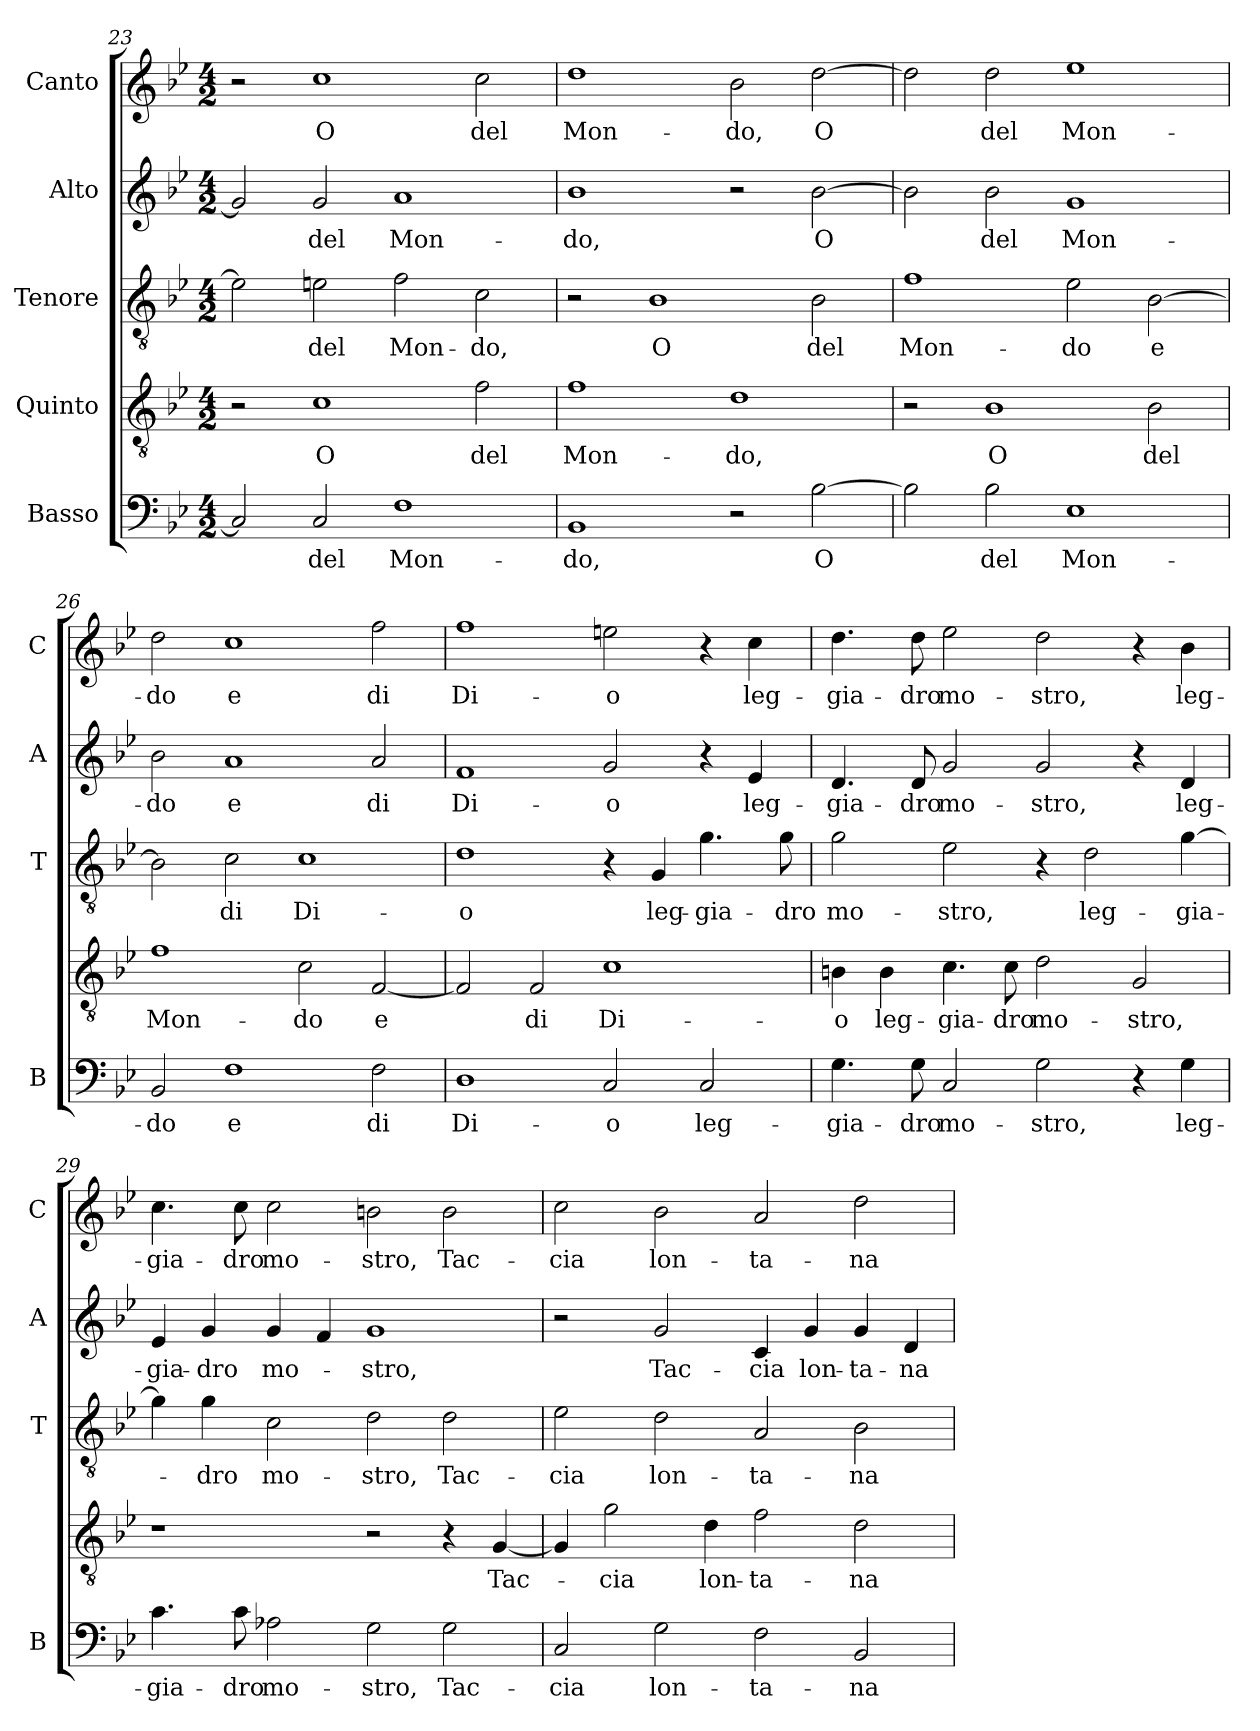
**kern	**text	**kern	**text	**kern	**text	**kern	**text	**kern	**text
*part5	*part5	*part4	*part4	*part3	*part3	*part2	*part2	*part1	*part1
*staff5	*staff5	*staff4	*staff4	*staff3	*staff3	*staff2	*staff2	*staff1	*staff1
*I"Basso	*	*I"Quinto	*	*I"Tenore	*	*I"Alto	*	*I"Canto	*
*I'B	*	*	*	*I'T	*	*I'A	*	*I'C	*
*clefF4	*	*clefGv2	*	*clefGv2	*	*clefG2	*	*clefG2	*
*k[b-e-]	*	*k[b-e-]	*	*k[b-e-]	*	*k[b-e-]	*	*k[b-e-]	*
*B-:	*	*B-:	*	*B-:	*	*B-:	*	*B-:	*
*M4/2	*	*M4/2	*	*M4/2	*	*M4/2	*	*M4/2	*
=23	=23	=23	=23	=23	=23	=23	=23	=23	=23
2C/]	.	2r	.	2e\]	.	2g/]	.	2r	.
!	!LO:LY:b	!	!LO:LY:b	!	!LO:LY:b	!	!LO:LY:b	!	!LO:LY:b
2C/	del	1c	O	2en\	del	2g/	del	1cc	O
!	!LO:LY:b	!	!	!	!LO:LY:b	!	!LO:LY:b	!	!
1F	Mon-	.	.	2f\	Mon-	1a	Mon-	.	.
!	!	!	!LO:LY:b	!	!LO:LY:b	!	!	!	!LO:LY:b
.	.	2f\	del	2c\	-do,	.	.	2cc\	del
=24	=24	=24	=24	=24	=24	=24	=24	=24	=24
!	!LO:LY:b	!	!LO:LY:b	!	!	!	!LO:LY:b	!	!LO:LY:b
1BB-	-do,	1f	Mon-	2r	.	1b-	-do,	1dd	Mon-
!	!	!	!	!	!LO:LY:b	!	!	!	!
.	.	.	.	1B-	O	.	.	.	.
!	!	!	!LO:LY:b	!	!	!	!	!	!LO:LY:b
2r	.	1d	-do,	.	.	2r	.	2b-\	-do,
!	!LO:LY:b	!	!	!	!LO:LY:b	!	!LO:LY:b	!	!LO:LY:b
[2B-\	O	.	.	2B-\	del	[2b-\	O	[2dd\	O
!!LO:PB:g=z
=25	=25	=25	=25	=25	=25	=25	=25	=25	=25
!	!	!	!	!	!LO:LY:b	!	!	!	!
2B-\]	.	2r	.	1f	Mon-	2b-\]	.	2dd\]	.
!	!LO:LY:b	!	!LO:LY:b	!	!	!	!LO:LY:b	!	!LO:LY:b
2B-\	del	1B-	O	.	.	2b-\	del	2dd\	del
!	!LO:LY:b	!	!	!	!LO:LY:b	!	!LO:LY:b	!	!LO:LY:b
1E-	Mon-	.	.	2e-\	-do	1g	Mon-	1ee-	Mon-
!	!	!	!LO:LY:b	!	!LO:LY:b	!	!	!	!
.	.	2B-\	del	[2B-\	e	.	.	.	.
=26	=26	=26	=26	=26	=26	=26	=26	=26	=26
!	!LO:LY:b	!	!LO:LY:b	!	!	!	!LO:LY:b	!	!LO:LY:b
2BB-/	-do	1f	Mon-	2B-\]	.	2b-\	-do	2dd\	-do
!	!LO:LY:b	!	!	!	!LO:LY:b	!	!LO:LY:b	!	!LO:LY:b
1F	e	.	.	2c\	di	1a	e	1cc	e
!	!	!	!LO:LY:b	!	!LO:LY:b	!	!	!	!
.	.	2c\	-do	1c	Di-	.	.	.	.
!	!LO:LY:b	!	!LO:LY:b	!	!	!	!LO:LY:b	!	!LO:LY:b
2F\	di	[2F/	e	.	.	2a/	di	2ff\	di
=27	=27	=27	=27	=27	=27	=27	=27	=27	=27
!	!LO:LY:b	!	!	!	!LO:LY:b	!	!LO:LY:b	!	!LO:LY:b
1D	Di-	2F/]	.	1d	-o	1f	Di-	1ff	Di-
!	!	!	!LO:LY:b	!	!	!	!	!	!
.	.	2F/	di	.	.	.	.	.	.
!	!LO:LY:b	!	!LO:LY:b	!	!	!	!LO:LY:b	!	!LO:LY:b
2C/	-o	1c	Di-	4r	.	2g/	-o	2een\	-o
!	!	!	!	!	!LO:LY:b	!	!	!	!
.	.	.	.	4G/	leg-	.	.	.	.
!	!LO:LY:b	!	!	!	!LO:LY:b	!	!	!	!
2C/	leg-	.	.	4.g\	-gia-	4r	.	4r	.
!	!	!	!	!	!	!	!LO:LY:b	!	!LO:LY:b
.	.	.	.	.	.	4e-/	leg-	4cc\	leg-
!	!	!	!	!	!LO:LY:b	!	!	!	!
.	.	.	.	8g\	-dro	.	.	.	.
=28	=28	=28	=28	=28	=28	=28	=28	=28	=28
!	!LO:LY:b	!	!LO:LY:b	!	!LO:LY:b	!	!LO:LY:b	!	!LO:LY:b
4.G\	-gia-	4Bn\	-o	2g\	mo-	4.d/	-gia-	4.dd\	-gia-
!	!	!	!LO:LY:b	!	!	!	!	!	!
.	.	4B\	leg-	.	.	.	.	.	.
!	!LO:LY:b	!	!	!	!	!	!LO:LY:b	!	!LO:LY:b
8G\	-dro	.	.	.	.	8d/	-dro	8dd\	-dro
!	!LO:LY:b	!	!LO:LY:b	!	!LO:LY:b	!	!LO:LY:b	!	!LO:LY:b
2C/	mo-	4.c\	-gia-	2e-\	-stro,	2g/	mo-	2ee-\	mo-
!	!	!	!LO:LY:b	!	!	!	!	!	!
.	.	8c\	-dro	.	.	.	.	.	.
!	!LO:LY:b	!	!LO:LY:b	!	!	!	!LO:LY:b	!	!LO:LY:b
2G\	-stro,	2d\	mo-	4r	.	2g/	-stro,	2dd\	-stro,
!	!	!	!	!	!LO:LY:b	!	!	!	!
.	.	.	.	2d\	leg-	.	.	.	.
!	!	!	!LO:LY:b	!	!	!	!	!	!
4r	.	2G/	-stro,	.	.	4r	.	4r	.
!	!LO:LY:b	!	!	!	!LO:LY:b	!	!LO:LY:b	!	!LO:LY:b
4G\	leg-	.	.	[4g\	-gia-	4d/	leg-	4b-\	leg-
!!LO:LB:g=z
=29	=29	=29	=29	=29	=29	=29	=29	=29	=29
!	!LO:LY:b	!	!	!	!	!	!LO:LY:b	!	!LO:LY:b
4.c\	-gia-	1r	.	4g\]	.	4e-/	-gia-	4.cc\	-gia-
!	!	!	!	!	!LO:LY:b	!	!LO:LY:b	!	!
.	.	.	.	4g\	-dro	4g/	-dro	.	.
!	!LO:LY:b	!	!	!	!	!	!	!	!LO:LY:b
8c\	-dro	.	.	.	.	.	.	8cc\	-dro
!	!LO:LY:b	!	!	!	!LO:LY:b	!	!LO:LY:b	!	!LO:LY:b
2A-X\	mo-	.	.	2c\	mo-	4g/	mo-	2cc\	mo-
.	.	.	.	.	.	4f/	.	.	.
!	!LO:LY:b	!	!	!	!LO:LY:b	!	!LO:LY:b	!	!LO:LY:b
2G\	-stro,	2r	.	2d\	-stro,	1g	-stro,	2bn\	-stro,
!	!LO:LY:b	!	!	!	!LO:LY:b	!	!	!	!LO:LY:b
2G\	Tac-	4r	.	2d\	Tac-	.	.	2b\	Tac-
!	!	!	!LO:LY:b	!	!	!	!	!	!
.	.	[4G/	Tac-	.	.	.	.	.	.
=30	=30	=30	=30	=30	=30	=30	=30	=30	=30
!	!LO:LY:b	!	!	!	!LO:LY:b	!	!	!	!LO:LY:b
2C/	-cia	4G/]	.	2e-\	-cia	2r	.	2cc\	-cia
!	!	!	!LO:LY:b	!	!	!	!	!	!
.	.	2g\	-cia	.	.	.	.	.	.
!	!LO:LY:b	!	!	!	!LO:LY:b	!	!LO:LY:b	!	!LO:LY:b
2G\	lon-	.	.	2d\	lon-	2g/	Tac-	2b-\	lon-
!	!	!	!LO:LY:b	!	!	!	!	!	!
.	.	4d\	lon-	.	.	.	.	.	.
!	!LO:LY:b	!	!LO:LY:b	!	!LO:LY:b	!	!LO:LY:b	!	!LO:LY:b
2F\	-ta-	2f\	-ta-	2A/	-ta-	4c/	-cia	2a/	-ta-
!	!	!	!	!	!	!	!LO:LY:b	!	!
.	.	.	.	.	.	4g/	lon-	.	.
!	!LO:LY:b	!	!LO:LY:b	!	!LO:LY:b	!	!LO:LY:b	!	!LO:LY:b
2BB-/	-na	2d\	-na	2B-\	-na	4g/	-ta-	2dd\	-na
!	!	!	!	!	!	!	!LO:LY:b	!	!
.	.	.	.	.	.	4d/	-na	.	.
=	=	=	=	=	=	=	=	=	=
*-	*-	*-	*-	*-	*-	*-	*-	*-	*-
